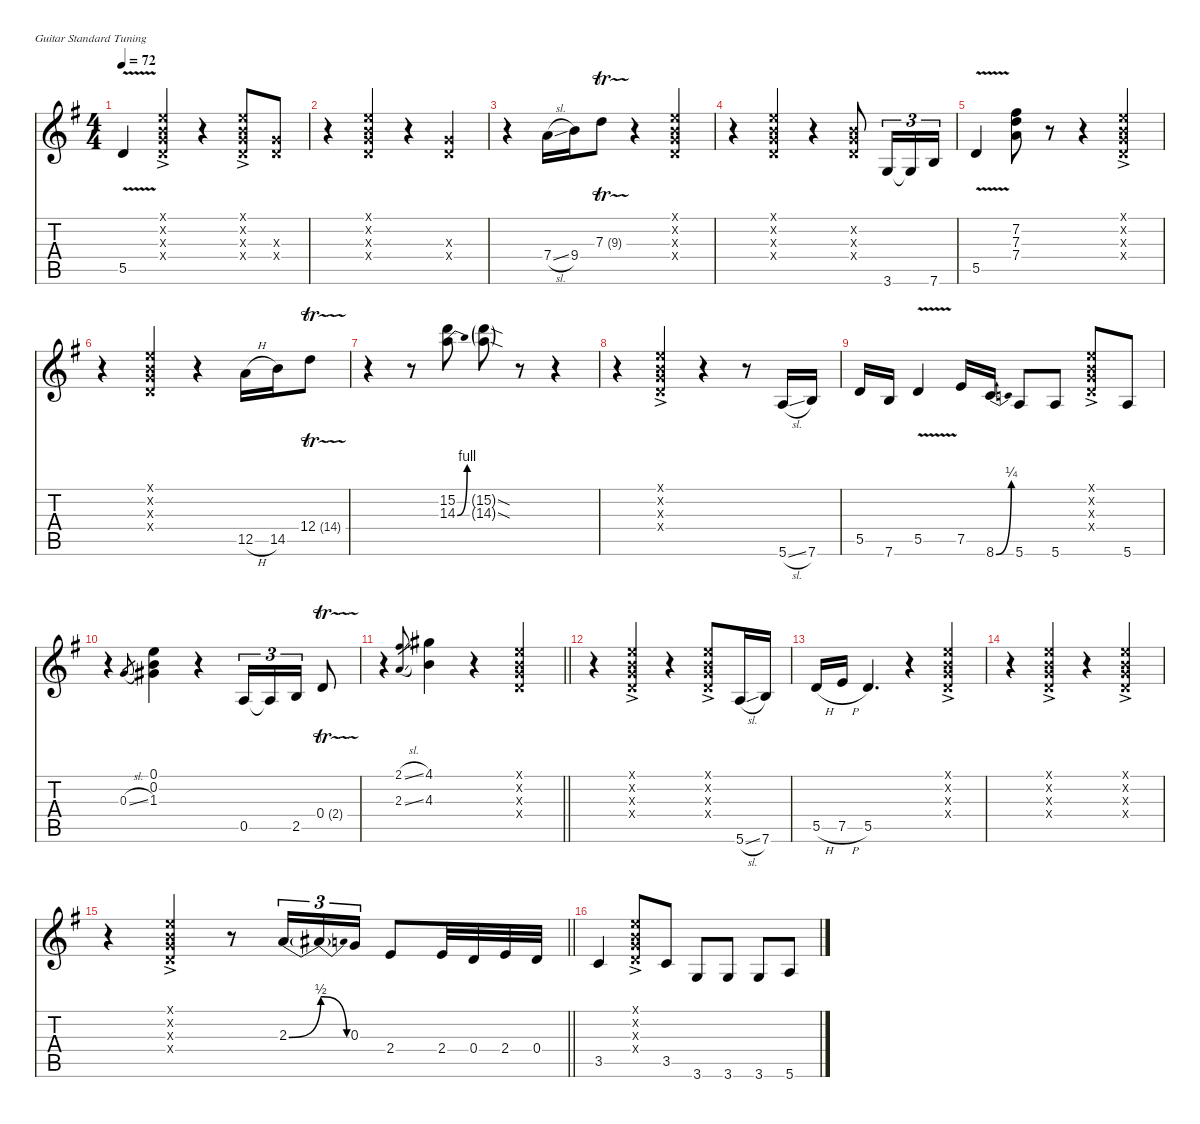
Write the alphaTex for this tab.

\defaultSystemsLayout 4
\hideDynamics
\bracketExtendMode nobrackets
\singleTrackTrackNamePolicy hidden
\multiTrackTrackNamePolicy hidden
\otherSystemsTrackNameOrientation horizontal
\track ("Guitar 2" "jz.guit.") {mute instrument electricguitarjazz}
\staff {score tabs}
\tuning (E4 B3 G3 D3 A2 E2)
\ts (4 4)
\tempo 72
\clef g2
\ks g
5.5{v acc forcenatural}.4{dy mf beam Up} (0.1{ac x acc forcenatural} 0.2{x acc forcenatural} 0.3{x acc forcenatural} 0.4{x acc forcenatural}).4{beam Up} r.4{beam Up} (0.1{ac x acc forcenatural} 0.2{x acc forcenatural} 0.3{x acc forcenatural} 0.4{x acc forcenatural}).8{beam Up} (0.3{x acc forcenatural} 0.4{x acc forcenatural}).8{beam Up} |
r.4{beam Down} (0.1{x acc forcenatural} 0.2{x acc forcenatural} 0.3{x acc forcenatural} 0.4{x acc forcenatural}).4{beam Up} r.4{beam Up} (0.3{x acc forcenatural} 0.4{x acc forcenatural}).4{beam Up} |
r.4{beam Down} 7.4{sl acc forcenatural}.16{beam Down} 9.4{acc forcenatural}.16{beam Down} 7.3{tr (9 16) acc forcenatural}.8{beam Down} r.4{beam Down} (0.1{x acc forcenatural} 0.2{x acc forcenatural} 0.3{x acc forcenatural} 0.4{x acc forcenatural}).4{beam Up} |
r.4{beam Down} (0.1{x acc forcenatural} 0.2{x acc forcenatural} 0.3{x acc forcenatural} 0.4{x acc forcenatural}).4{beam Up} r.4{beam Up} (0.2{x acc forcenatural} 0.3{x acc forcenatural} 0.4{x acc forcenatural}).8{beam Up} 3.6{acc forcenatural}.16{tu (3 2) beam Up} 3.6{t acc forcenatural}.16{tu (3 2) beam Up} 7.6{acc forcenatural}.16{tu (3 2) beam Up} |
5.5{v acc forcenatural}.4{beam Up} (7.2{acc #} 7.3{acc forcenatural} 7.4{acc forcenatural}).8{beam Down} r.8{beam Down} r.4{beam Down} (0.1{ac x acc forcenatural} 0.2{x acc forcenatural} 0.3{x acc forcenatural} 0.4{x acc forcenatural}).4{beam Up} |
r.4{beam Down} (0.1{x acc forcenatural} 0.2{x acc forcenatural} 0.3{x acc forcenatural} 0.4{x acc forcenatural}).4{beam Up} r.4{beam Up} 12.5{h acc forcenatural}.16{beam Down} 14.5{acc forcenatural}.16{beam Down} 12.4{tr (14 16) acc forcenatural}.8{beam Down} |
r.4{beam Down} r.8{beam Down} (15.2{acc forcenatural} 14.3{be (bend 0 0 30 4) acc forcenatural}).8{beam Down} (15.2{sod g acc forcenatural} 14.3{sod g acc forcenatural}).8{dy f beam Down} r.8{beam Down} r.4{beam Down} |
r.4{beam Down} (0.1{ac x acc forcenatural} 0.2{x acc forcenatural} 0.3{x acc forcenatural} 0.4{x acc forcenatural}).4{dy mf beam Up} r.4{beam Up} r.8{beam Up} 5.6{sl acc forcenatural}.16{beam Up} 7.6{acc forcenatural}.16{beam Up} |
5.5{acc forcenatural}.16{beam Up} 7.6{acc forcenatural}.16{beam Up} 5.5{v acc forcenatural}.4{beam Up} 7.5{acc forcenatural}.16{beam Up} 8.6{be (bend 0 0 30 1) acc forcenatural}.16{beam Up} 5.6{acc forcenatural}.8{beam Up} 5.6{acc forcenatural}.8{beam Up} (0.1{ac x acc forcenatural} 0.2{x acc forcenatural} 0.3{x acc forcenatural} 0.4{x acc forcenatural}).8{beam Up} 5.6{acc forcenatural}.8{beam Up} |
r.4{beam Down} 0.3{sl acc forcenatural}.8{gr beam Up} (0.1{acc forcenatural} 0.2{acc forcenatural} 1.3{acc #}).4{beam Down} r.4{beam Down} 0.5{acc forcenatural}.16{tu (3 2) beam Up} 0.5{t acc forcenatural}.16{tu (3 2) beam Up} 2.5{acc forcenatural}.16{tu (3 2) beam Up} 0.4{tr (2 16) acc forcenatural}.8{beam Up} |
\barLineRight lightlight
r.4{beam Down} (2.1{sl acc #} 2.3{sl acc forcenatural}).8{gr beam Up} (4.1{acc #} 4.3{acc forcenatural}).4{beam Down} r.4{beam Down} (0.1{x acc forcenatural} 0.2{x acc forcenatural} 0.3{x acc forcenatural} 0.4{x acc forcenatural}).4{beam Up} |
r.4{beam Down} (0.1{ac x acc forcenatural} 0.2{x acc forcenatural} 0.3{x acc forcenatural} 0.4{x acc forcenatural}).4{beam Up} r.4{beam Up} (0.1{x acc forcenatural} 0.2{x acc forcenatural} 0.3{x acc forcenatural} 0.4{ac x acc forcenatural}).8{beam Up} 5.6{sl acc forcenatural}.16{beam Up} 7.6{acc forcenatural}.16{beam Up} |
5.5{h acc forcenatural}.16{beam Up} 7.5{h acc forcenatural}.16{beam Up} 5.5{acc forcenatural}.4{d beam Up} r.4{beam Up} (0.1{ac x acc forcenatural} 0.2{x acc forcenatural} 0.3{x acc forcenatural} 0.4{x acc forcenatural}).4{beam Up} |
r.4{beam Down} (0.1{ac x acc forcenatural} 0.2{x acc forcenatural} 0.3{x acc forcenatural} 0.4{x acc forcenatural}).4{beam Up} r.4{beam Up} (0.1{ac x acc forcenatural} 0.2{x acc forcenatural} 0.3{x acc forcenatural} 0.4{x acc forcenatural}).4{beam Up} |
\barLineRight lightlight
r.4{beam Down} (0.1{ac x acc forcenatural} 0.2{x acc forcenatural} 0.3{x acc forcenatural} 0.4{x acc forcenatural}).4{beam Up} r.8{beam Up} 2.3{be (bend 0 0 60 2) acc forcenatural}.16{tu (3 2) beam Up} 2.3{be (release 0 2 60 0) t}.16{tu (3 2) beam Up} 0.3{acc forcenatural}.16{tu (3 2) beam Up} 2.4{acc forcenatural}.8{beam Up} 2.4{acc forcenatural}.32{beam Up} 0.4{acc forcenatural}.32{beam Up} 2.4{acc forcenatural}.32{beam Up} 0.4{acc forcenatural}.32{beam Up} |
3.5{acc forcenatural}.4{beam Up} (0.1{x acc forcenatural} 0.2{x acc forcenatural} 0.3{x acc forcenatural} 0.4{ac x acc forcenatural}).8{beam Up} 3.5{acc forcenatural}.8{beam Up} 3.6{acc forcenatural}.8{beam Up} 3.6{acc forcenatural}.8{beam Up} 3.6{acc forcenatural}.8{beam Up} 5.6{acc forcenatural}.8{beam Up}
